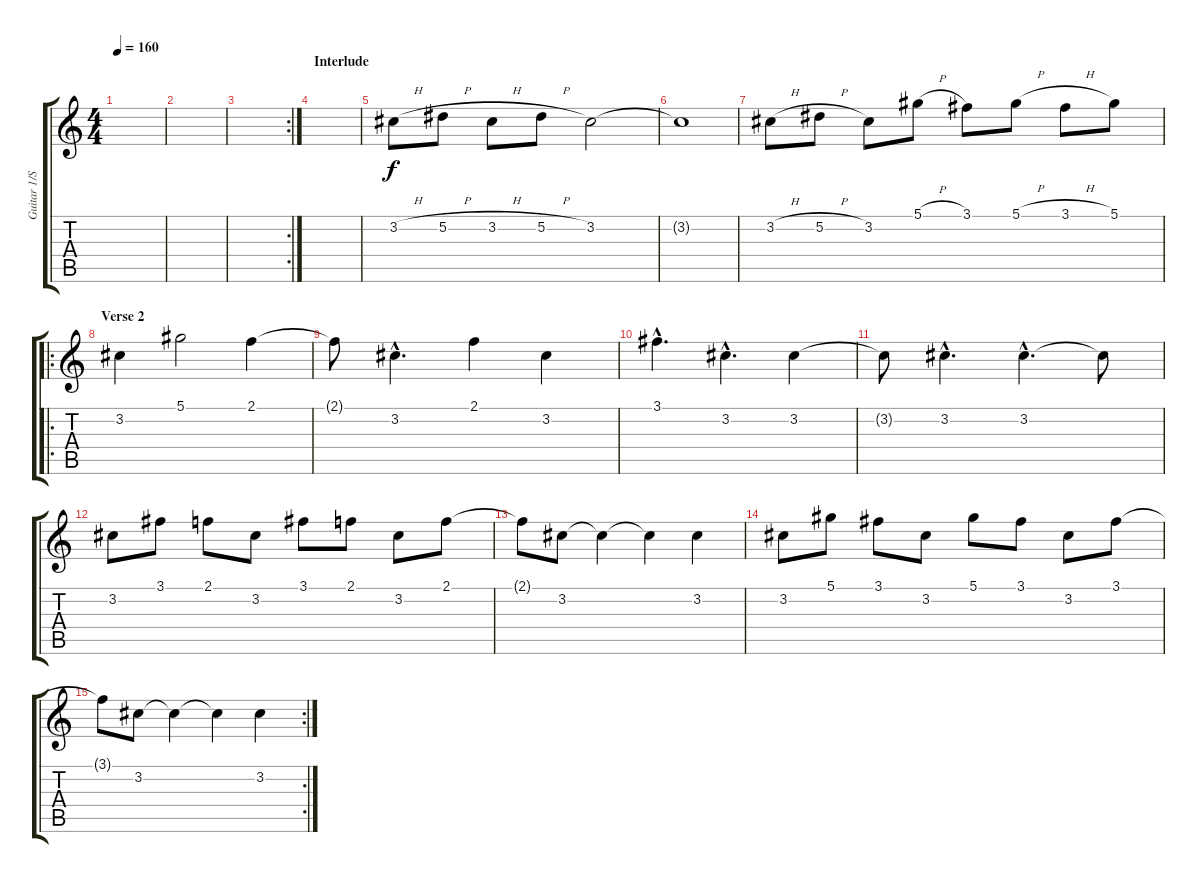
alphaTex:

\track ("Guitar 1/Strings" "Guitar 1/S") {instrument electricguitarjazz}
\staff {score tabs}
\tuning (Eb4 Bb3 Gb3 Db3 Ab2 Eb2) {hide}
\ts (4 4)
\tempo 160
\clef g2
\ks c
|
|
\rc 2
|
\section ("" "Interlude")
|
3.2{h}.8{volume 8 balance 16} 5.2{h}.8 3.2{h}.8 5.2{h}.8 3.2.2 |
3.2{t}.1 |
3.2{h}.8{volume 7 balance 3} 5.2{h}.8 3.2.8 5.1{h}.8 3.1.8 5.1{h}.8 3.1{h}.8 5.1.8 |
\ro
\section ("" "Verse 2")
3.2.4{volume 8 balance 3 instrument electricguitarclean} 5.1.2 2.1.4 |
2.1{t}.8 3.2{hac}.4{d} 2.1.4 3.2.4 |
3.1{hac}.4{d} 3.2{hac}.4{d} 3.2.4 |
3.2{t}.8 3.2{hac}.4{d} 3.2{hac}.4{d} 3.2{t}.8 |
3.2.8 3.1.8 2.1.8 3.2.8 3.1.8 2.1.8 3.2.8 2.1.8 |
2.1{t}.8 3.2.8 3.2{t}.4 3.2{t}.4 3.2.4 |
3.2.8 5.1.8 3.1.8 3.2.8 5.1.8 3.1.8 3.2.8 3.1.8 |
\rc 2
3.1{t}.8 3.2.8 3.2{t}.4 3.2{t}.4 3.2.4
